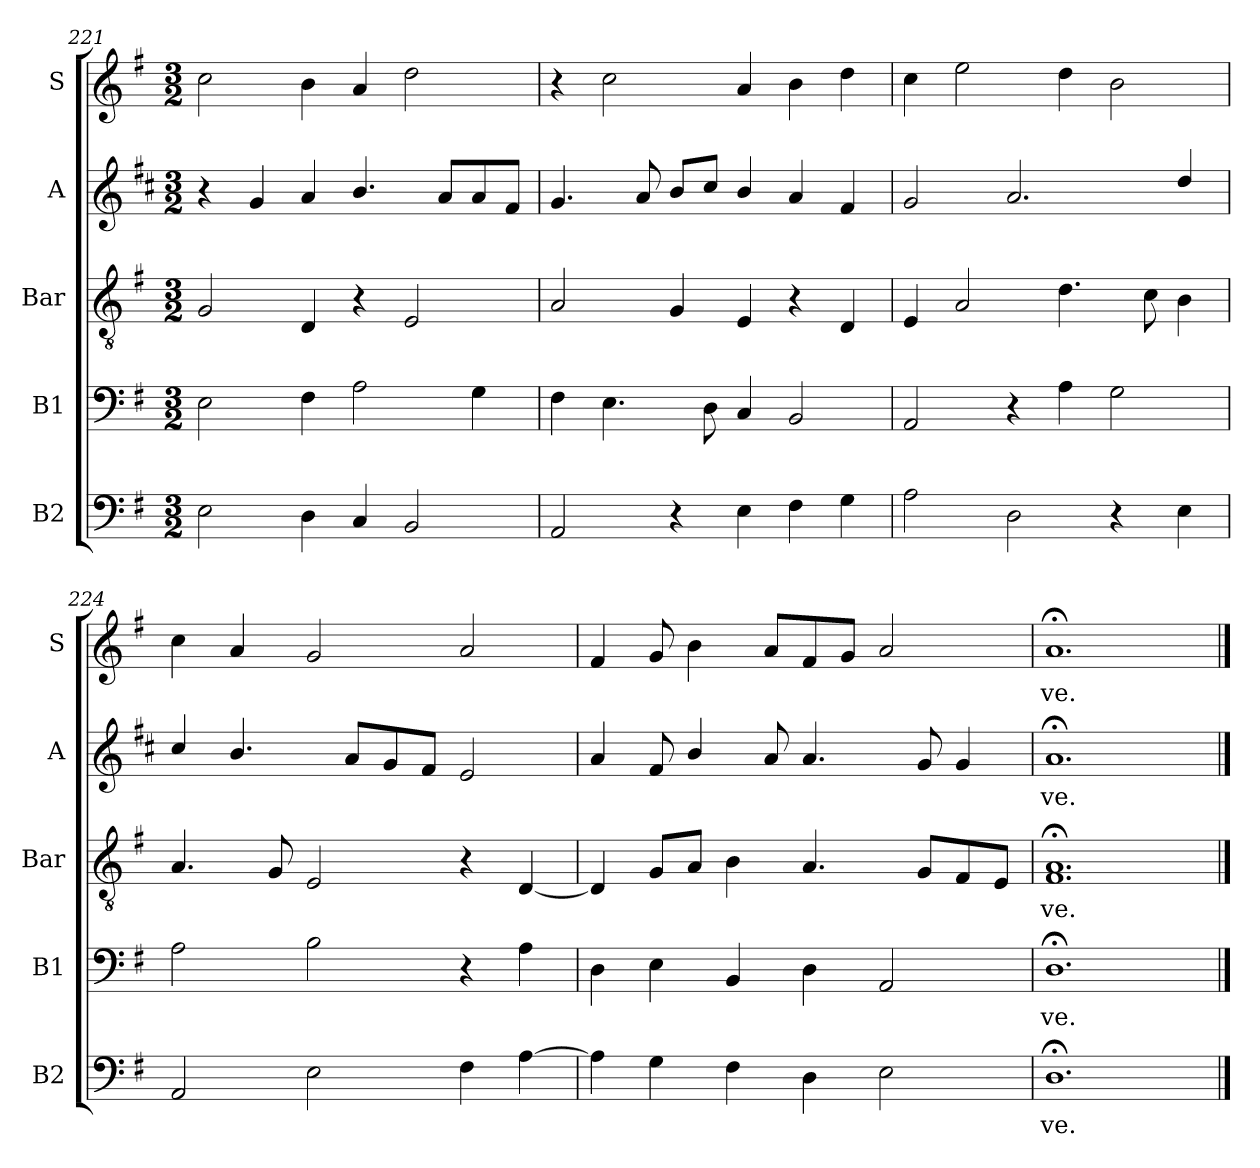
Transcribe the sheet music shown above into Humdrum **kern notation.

**kern	**text	**kern	**text	**kern	**text	**kern	**text	**kern	**text
*part5	*part5	*part4	*part4	*part3	*part3	*part2	*part2	*part1	*part1
*staff5	*staff5	*staff4	*staff4	*staff3	*staff3	*staff2	*staff2	*staff1	*staff1
*I"B2	*	*I"B1	*	*I"Bar	*	*I"A	*	*I"S	*
*I'B2	*	*I'B1	*	*I'Bar	*	*I'A	*	*I'S	*
!!LO:LB:g=z
*clefF4	*	*clefF4	*	*clefGv2	*	*clefG2	*	*clefG2	*
*	*	*	*	*	*	*ITrd4c7	*	*	*
*k[f#]	*	*k[f#]	*	*k[f#]	*	*k[f#]	*	*k[f#]	*
*M3/2	*	*M3/2	*	*M3/2	*	*M3/2	*	*M3/2	*
=221	=221	=221	=221	=221	=221	=221	=221	=221	=221
2E\	.	2E\	.	2G/	.	4r	.	2cc\	.
.	.	.	.	.	.	4c/	.	.	.
4D\	.	4F#\	.	4D/	.	4d/	.	4b\	.
4C/	.	2A\	.	4r	.	4.e/	.	4a/	.
2BB/	.	.	.	2E/	.	.	.	2dd\	.
.	.	.	.	.	.	8d/L	.	.	.
.	.	4G\	.	.	.	8d/	.	.	.
.	.	.	.	.	.	8B/J	.	.	.
=222	=222	=222	=222	=222	=222	=222	=222	=222	=222
2AA/	.	4F#\	.	2A/	.	4.c/	.	4r	.
.	.	4.E\	.	.	.	.	.	2cc\	.
.	.	.	.	.	.	8d/	.	.	.
4r	.	.	.	4G/	.	8e/L	.	.	.
.	.	8D\	.	.	.	8f#/J	.	.	.
4E\	.	4C/	.	4E/	.	4e/	.	4a/	.
4F#\	.	2BB/	.	4r	.	4d/	.	4b\	.
4G\	.	.	.	4D/	.	4B/	.	4dd\	.
=223	=223	=223	=223	=223	=223	=223	=223	=223	=223
2A\	.	2AA/	.	4E/	.	2c/	.	4cc\	.
.	.	.	.	2A/	.	.	.	2ee\	.
2D\	.	4r	.	.	.	2.d/	.	.	.
.	.	4A\	.	4.d\	.	.	.	4dd\	.
4r	.	2G\	.	.	.	.	.	2b\	.
.	.	.	.	8c\	.	.	.	.	.
4E\	.	.	.	4B\	.	4g/	.	.	.
=224	=224	=224	=224	=224	=224	=224	=224	=224	=224
2AA/	.	2A\	.	4.A/	.	4f#/	.	4cc\	.
.	.	.	.	.	.	4.e/	.	4a/	.
.	.	.	.	8G/	.	.	.	.	.
2E\	.	2B\	.	2E/	.	.	.	2g/	.
.	.	.	.	.	.	8d/L	.	.	.
.	.	.	.	.	.	8c/	.	.	.
.	.	.	.	.	.	8B/J	.	.	.
4F#\	.	4r	.	4r	.	2A/	.	2a/	.
[4A\	.	4A\	.	[4D/	.	.	.	.	.
=225	=225	=225	=225	=225	=225	=225	=225	=225	=225
4A\]	.	4D\	.	4D/]	.	4d/	.	4f#/	.
4G\	.	4E\	.	8G/L	.	8B/	.	8g/	.
.	.	.	.	8A/J	.	4e/	.	4b\	.
4F#\	.	4BB/	.	4B\	.	.	.	.	.
.	.	.	.	.	.	8d/	.	8a/L	.
4D\	.	4D\	.	4.A/	.	4.d/	.	8f#/	.
.	.	.	.	.	.	.	.	8g/J	.
2E\	.	2AA/	.	.	.	.	.	2a/	.
.	.	.	.	8G/L	.	8c/	.	.	.
.	.	.	.	8F#/	.	4c/	.	.	.
.	.	.	.	8E/J	.	.	.	.	.
!!LO:PB:g=z
=226	=226	=226	=226	=226	=226	=226	=226	=226	=226
!	!LO:LY:b	!	!LO:LY:b	!	!LO:LY:b	!	!LO:LY:b	!	!LO:LY:b
1.D;<	-ve.	1.D;<	-ve.	1.F#;< 1.A;<	-ve.	1.d;<	-ve.	1.a;<	-ve.
==	==	==	==	==	==	==	==	==	==
*-	*-	*-	*-	*-	*-	*-	*-	*-	*-
